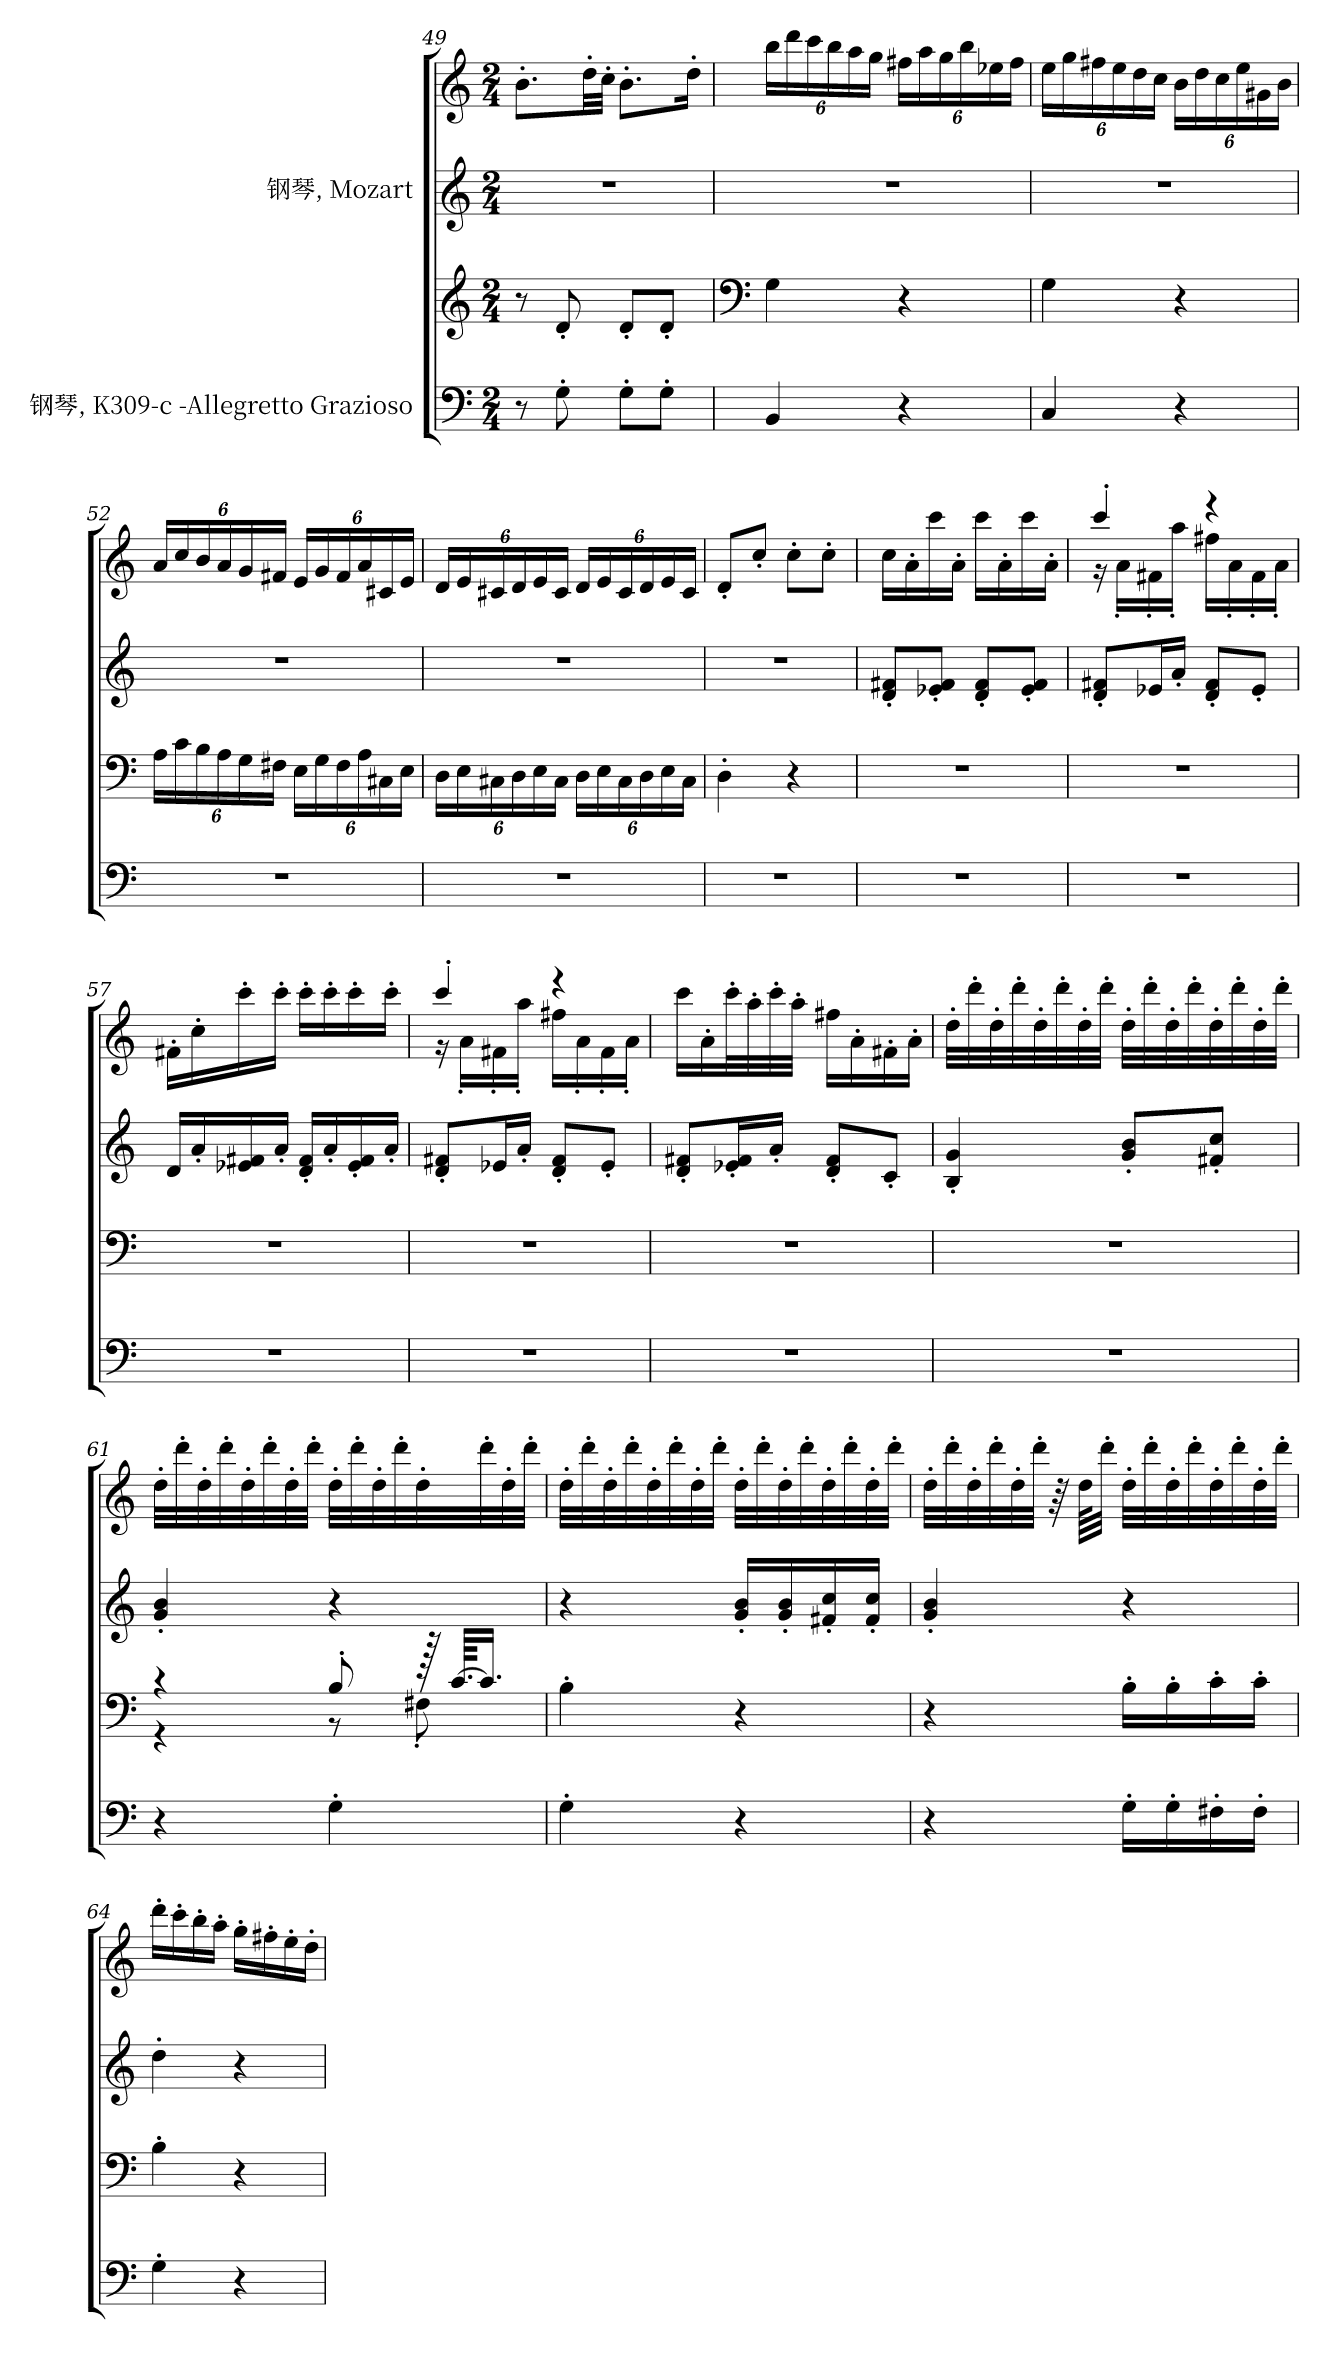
**kern	**kern	**kern	**kern
*part2	*part2	*part1	*part1
*staff4	*staff3	*staff2	*staff1
*I"钢琴, K309-c -Allegretto Grazioso	*	*I"钢琴, Mozart	*
!!LO:PB:g=z
*clefF4	*clefG2	*clefG2	*clefG2
*k[]	*k[]	*k[]	*k[]
*M2/4	*M2/4	*M2/4	*M2/4
=49	=49	=49	=49
8r	8r	2r	8.b'\L
8G'\	8d'/	.	.
.	.	.	32dd'\LL
.	.	.	32cc'\JJJ
8G'\L	8d'/L	.	8.b'\L
8G'\J	8d'/J	.	.
.	.	.	16dd'\Jk
=50	=50	=50	=50
*	*clefF4	*	*
*	*	*	*Xbrackettup
4BB/	4G\	2r	24bb\LL
.	.	.	24ddd\
.	.	.	24ccc\
.	.	.	24bb\
.	.	.	24aa\
.	.	.	24gg\JJ
4r	4r	.	24ff#X\LL
.	.	.	24aa\
.	.	.	24gg\
.	.	.	24bb\
.	.	.	24ee-X\
.	.	.	24ff#\JJ
=51	=51	=51	=51
4C/	4G\	2r	24ee\LL
.	.	.	24gg\
.	.	.	24ff#X\
.	.	.	24ee\
.	.	.	24dd\
.	.	.	24cc\JJ
4r	4r	.	24b\LL
.	.	.	24dd\
.	.	.	24cc\
.	.	.	24ee\
.	.	.	24g#X\
.	.	.	24b\JJ
!!LO:LB:g=z
=52	=52	=52	=52
*	*Xbrackettup	*	*
2r	24A\LL	2r	24a/LL
.	24c\	.	24cc/
.	24B\	.	24b/
.	24A\	.	24a/
.	24G\	.	24g/
.	24F#X\JJ	.	24f#X/JJ
.	24E\LL	.	24e/LL
.	24G\	.	24g/
.	24F#\	.	24f#/
.	24A\	.	24a/
.	24C#X\	.	24c#X/
.	24E\JJ	.	24e/JJ
=53	=53	=53	=53
2r	24D\LL	2r	24d/LL
.	24E\	.	24e/
.	24C#X\	.	24c#X/
.	24D\	.	24d/
.	24E\	.	24e/
.	24C#\JJ	.	24c#/JJ
.	24D\LL	.	24d/LL
.	24E\	.	24e/
.	24C#\	.	24c#/
.	24D\	.	24d/
.	24E\	.	24e/
.	24C#\JJ	.	24c#/JJ
=54	=54	=54	=54
2r	4D'\	2r	8d'/L
.	.	.	8cc'/J
.	4r	.	8cc'\L
.	.	.	8cc'\J
=55	=55	=55	=55
2r	2r	8d/' 8f#X/'L	16cc\LL
.	.	.	16a'\
.	.	8e-X/' 8f#/'J	16ccc\
.	.	.	16a'\JJ
.	.	8d/' 8f#/'L	16ccc\LL
.	.	.	16a'\
.	.	8e-/' 8f#/'J	16ccc\
.	.	.	16a'\JJ
!!LO:LB:g=z
=56	=56	=56	=56
*	*	*	*^
2r	2r	8d/' 8f#X/'L	4ccc'/	16r
.	.	.	.	16a'\LL
.	.	16e-X/L	.	16f#X'\
.	.	16a'/JJ	.	16aa'\JJ
.	.	8d/' 8f#/'L	4r	16ff#X\LL
.	.	.	.	16a'\
.	.	8e-'/J	.	16f#'\
.	.	.	.	16a'\JJ
*	*	*	*v	*v
=57	=57	=57	=57
2r	2r	16d/LL	16f#X'\LL
.	.	16a'/	16cc'\
.	.	16e-X/ 16f#X/	16ccc'\
.	.	16a'/JJ	16ccc'\JJ
.	.	16d/' 16f#/'LL	16ccc'\LL
.	.	16a'/	16ccc'\
.	.	16e-/' 16f#/'	16ccc'\
.	.	16a'/JJ	16ccc'\JJ
=58	=58	=58	=58
*	*	*	*^
2r	2r	8d/' 8f#X/'L	4ccc'/	16r
.	.	.	.	16a'\LL
.	.	16e-X/L	.	16f#X'\
.	.	16a'/JJ	.	16aa'\JJ
.	.	8d/' 8f#/'L	4r	16ff#X\LL
.	.	.	.	16a'\
.	.	8e-'/J	.	16f#'\
.	.	.	.	16a'\JJ
*	*	*	*v	*v
!!LO:PB:g=z
=59	=59	=59	=59
2r	2r	8d/' 8f#X/'L	16ccc\LL
.	.	.	16a'\
.	.	16e-X/' 16f#/'L	32ccc'\L
.	.	.	32aa'\
.	.	16a'/JJ	32ccc'\
.	.	.	32aa'\JJJ
.	.	8d/' 8f#/'L	16ff#X\LL
.	.	.	16a'\
.	.	8c'/J	16f#X'\
.	.	.	16a'\JJ
=60	=60	=60	=60
2r	2r	4B/' 4g/'	32dd'\LLL
.	.	.	32ddd'\
.	.	.	32dd'\
.	.	.	32ddd'\
.	.	.	32dd'\
.	.	.	32ddd'\
.	.	.	32dd'\
.	.	.	32ddd'\JJJ
.	.	8g/' 8b/'L	32dd'\LLL
.	.	.	32ddd'\
.	.	.	32dd'\
.	.	.	32ddd'\
.	.	8f#X/' 8cc/'J	32dd'\
.	.	.	32ddd'\
.	.	.	32dd'\
.	.	.	32ddd'\JJJ
!!LO:LB:g=z
=61	=61	=61	=61
*	*^	*	*
4r	4r	4r	4g/' 4b/'	32dd'\LLL
.	.	.	.	32ddd'\
.	.	.	.	32dd'\
.	.	.	.	32ddd'\
.	.	.	.	32dd'\
.	.	.	.	32ddd'\
.	.	.	.	32dd'\
.	.	.	.	32ddd'\JJJ
4G'\	8B'/	8r	4r	32dd'\LLL
.	.	.	.	32ddd'\
.	.	.	.	32dd'\
.	.	.	.	32ddd'\
.	128r	8F#X'\	.	32dd'\
.	[64.c/KKLL	.	.	.
.	16.c/JJ]	.	.	32ddd'\
.	.	.	.	32dd'\
.	.	.	.	32ddd'\JJJ
*	*v	*v	*	*
=62	=62	=62	=62
4G'\	4B'\	4r	32dd'\LLL
.	.	.	32ddd'\
.	.	.	32dd'\
.	.	.	32ddd'\
.	.	.	32dd'\
.	.	.	32ddd'\
.	.	.	32dd'\
.	.	.	32ddd'\JJJ
4r	4r	16g/' 16b/'LL	32dd'\LLL
.	.	.	32ddd'\
.	.	16g/' 16b/'	32dd'\
.	.	.	32ddd'\
.	.	16f#X/' 16cc/'	32dd'\
.	.	.	32ddd'\
.	.	16f#/' 16cc/'JJ	32dd'\
.	.	.	32ddd'\JJJ
!!LO:LB:g=z
=63	=63	=63	=63
4r	4r	4g/' 4b/'	32dd'\LLL
.	.	.	32ddd'\
.	.	.	32dd'\
.	.	.	32ddd'\
.	.	.	32dd'\
.	.	.	32ddd'\JJJ
.	.	.	64r
.	.	.	64dd\KLLL
.	.	.	32ddd'\JJJ
16G'\LL	16B'\LL	4r	32dd'\LLL
.	.	.	32ddd'\
16G'\	16B'\	.	32dd'\
.	.	.	32ddd'\
16F#X'\	16c'\	.	32dd'\
.	.	.	32ddd'\
16F#'\JJ	16c'\JJ	.	32dd'\
.	.	.	32ddd'\JJJ
=64	=64	=64	=64
4G'\	4B'\	4dd'\	16ddd'\LL
.	.	.	16ccc'\
.	.	.	16bb'\
.	.	.	16aa'\JJ
4r	4r	4r	16gg'\LL
.	.	.	16ff#X'\
.	.	.	16ee'\
.	.	.	16dd'\JJ
=	=	=	=
*-	*-	*-	*-
